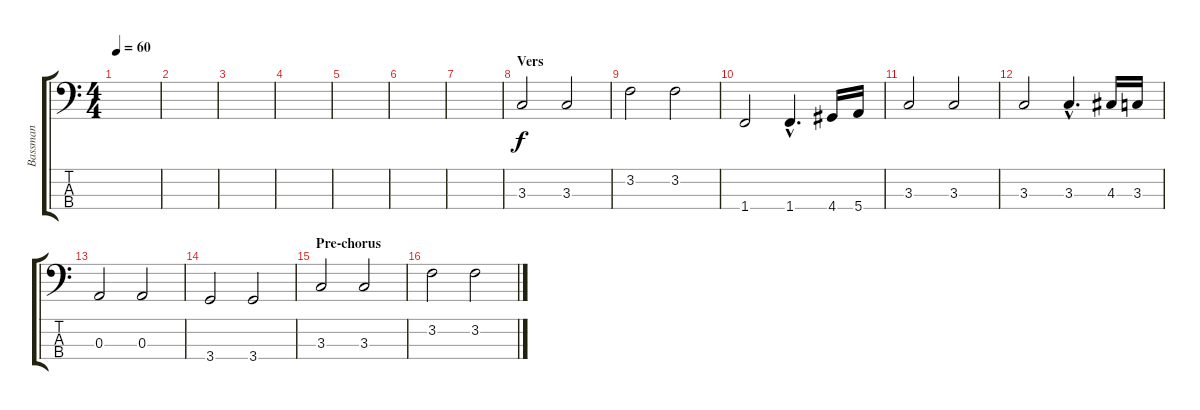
\track ("Bassman" "Bassman") {instrument electricbasspick}
\staff {score tabs}
\tuning (G2 D2 A1 E1) {hide}
\ts (4 4)
\tempo 60
\clef f4
\ks c
|
|
|
|
|
|
|
\section ("" "Vers")
3.3.2 3.3.2 |
3.2.2 3.2.2 |
1.4.2 1.4{hac}.4{d} 4.4.16 5.4.16 |
3.3.2 3.3.2 |
3.3.2 3.3{hac}.4{d} 4.3.16 3.3.16 |
0.3.2 0.3.2 |
3.4.2 3.4.2 |
\section ("" "Pre-chorus")
3.3.2 3.3.2 |
3.2.2 3.2.2
